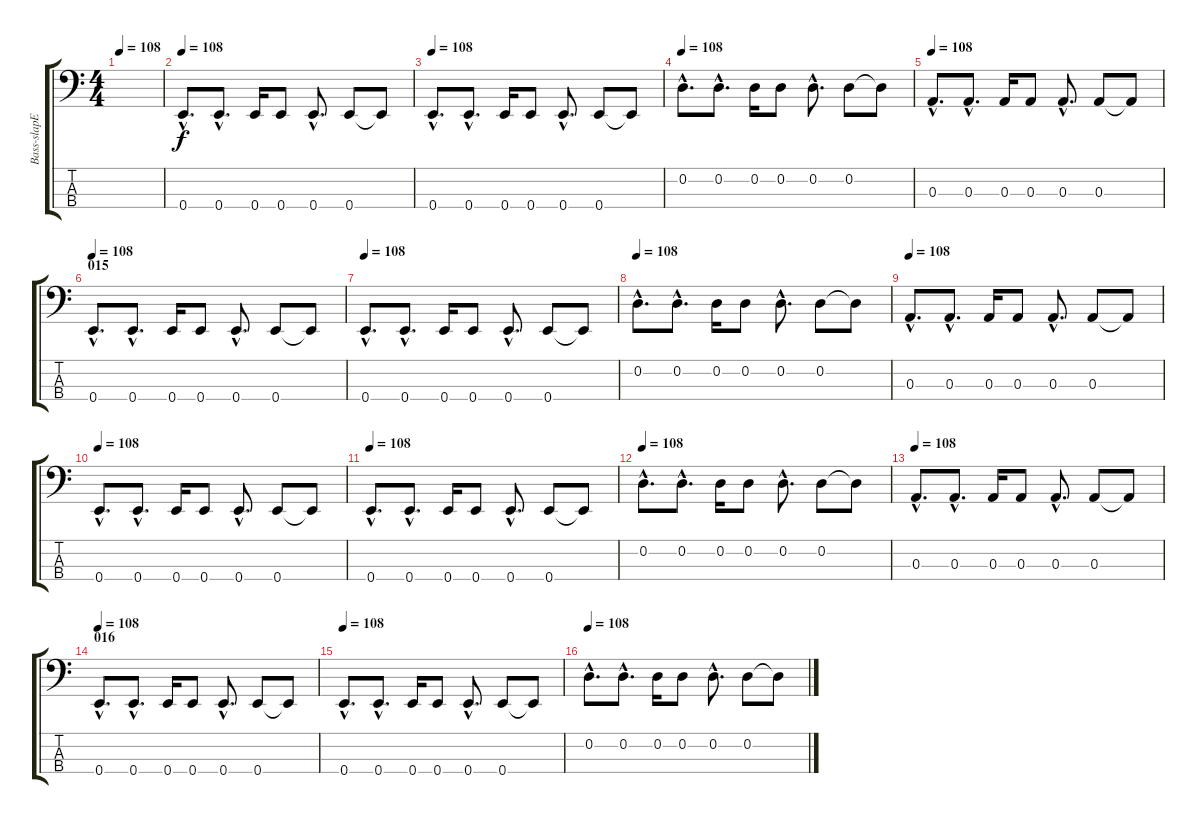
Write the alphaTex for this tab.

\track ("Bass-slapEff" "Bass-slapE") {instrument slapbass1}
\staff {score tabs}
\tuning (G2 D2 A1 E1) {hide}
\ts (4 4)
\tempo 108
\clef f4
\ks c
|
\tempo 108
0.4{hac}.8{d} 0.4{hac}.8{d} 0.4.16 0.4.8 0.4{hac}.8{d} 0.4.8 0.4{t}.8 |
\tempo 108
0.4{hac}.8{d} 0.4{hac}.8{d} 0.4.16 0.4.8 0.4{hac}.8{d} 0.4.8 0.4{t}.8 |
\tempo 108
0.2{hac}.8{d} 0.2{hac}.8{d} 0.2.16 0.2.8 0.2{hac}.8{d} 0.2.8 0.2{t}.8 |
\tempo 108
0.3{hac}.8{d} 0.3{hac}.8{d} 0.3.16 0.3.8 0.3{hac}.8{d} 0.3.8 0.3{t}.8 |
\section ("" "015")
\tempo 108
0.4{hac}.8{d} 0.4{hac}.8{d} 0.4.16 0.4.8 0.4{hac}.8{d} 0.4.8 0.4{t}.8 |
\tempo 108
0.4{hac}.8{d} 0.4{hac}.8{d} 0.4.16 0.4.8 0.4{hac}.8{d} 0.4.8 0.4{t}.8 |
\tempo 108
0.2{hac}.8{d} 0.2{hac}.8{d} 0.2.16 0.2.8 0.2{hac}.8{d} 0.2.8 0.2{t}.8 |
\tempo 108
0.3{hac}.8{d} 0.3{hac}.8{d} 0.3.16 0.3.8 0.3{hac}.8{d} 0.3.8 0.3{t}.8 |
\tempo 108
0.4{hac}.8{d} 0.4{hac}.8{d} 0.4.16 0.4.8 0.4{hac}.8{d} 0.4.8 0.4{t}.8 |
\tempo 108
0.4{hac}.8{d} 0.4{hac}.8{d} 0.4.16 0.4.8 0.4{hac}.8{d} 0.4.8 0.4{t}.8 |
\tempo 108
0.2{hac}.8{d} 0.2{hac}.8{d} 0.2.16 0.2.8 0.2{hac}.8{d} 0.2.8 0.2{t}.8 |
\tempo 108
0.3{hac}.8{d} 0.3{hac}.8{d} 0.3.16 0.3.8 0.3{hac}.8{d} 0.3.8 0.3{t}.8 |
\section ("" "016")
\tempo 108
0.4{hac}.8{d} 0.4{hac}.8{d} 0.4.16 0.4.8 0.4{hac}.8{d} 0.4.8 0.4{t}.8 |
\tempo 108
0.4{hac}.8{d} 0.4{hac}.8{d} 0.4.16 0.4.8 0.4{hac}.8{d} 0.4.8 0.4{t}.8 |
\tempo 108
0.2{hac}.8{d} 0.2{hac}.8{d} 0.2.16 0.2.8 0.2{hac}.8{d} 0.2.8 0.2{t}.8
